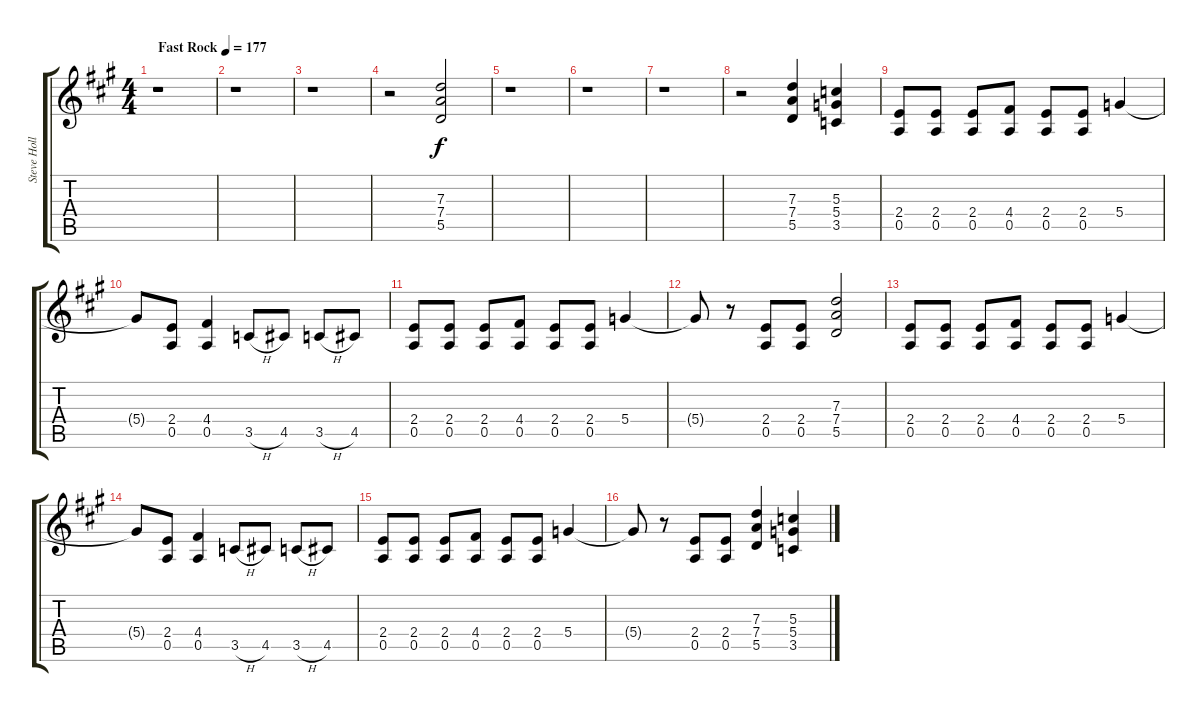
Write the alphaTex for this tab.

\track ("Steve Holland Guitar" "Steve Holl") {instrument overdrivenguitar}
\staff {score tabs}
\tuning (E4 B3 G3 D3 A2 E2) {hide}
\ts (4 4)
\tempo (177 "Fast Rock")
\clef g2
\ks a
r.1{dy f instrument overdrivenguitar} |
r.1 |
r.1 |
r.2 (7.3 7.4 5.5).2 |
r.1 |
r.1 |
r.1 |
r.2 (7.3 7.4 5.5).4 (5.3 5.4 3.5).4 |
(2.4 0.5).8{volume 10 balance 16} (2.4 0.5).8 (2.4 0.5).8 (4.4 0.5).8 (2.4 0.5).8 (2.4 0.5).8 5.4.4 |
5.4{t}.8 (2.4 0.5).8 (4.4 0.5).4 3.5{h}.8 4.5.8 3.5{h}.8 4.5.8 |
(2.4 0.5).8 (2.4 0.5).8 (2.4 0.5).8 (4.4 0.5).8 (2.4 0.5).8 (2.4 0.5).8 5.4.4 |
5.4{t}.8 r.8 (2.4 0.5).8 (2.4 0.5).8 (7.3 7.4 5.5).2 |
(2.4 0.5).8 (2.4 0.5).8 (2.4 0.5).8 (4.4 0.5).8 (2.4 0.5).8 (2.4 0.5).8 5.4.4 |
5.4{t}.8 (2.4 0.5).8 (4.4 0.5).4 3.5{h}.8 4.5.8 3.5{h}.8 4.5.8 |
(2.4 0.5).8 (2.4 0.5).8 (2.4 0.5).8 (4.4 0.5).8 (2.4 0.5).8 (2.4 0.5).8 5.4.4 |
5.4{t}.8 r.8 (2.4 0.5).8 (2.4 0.5).8 (7.3 7.4 5.5).4 (5.3 5.4 3.5).4
